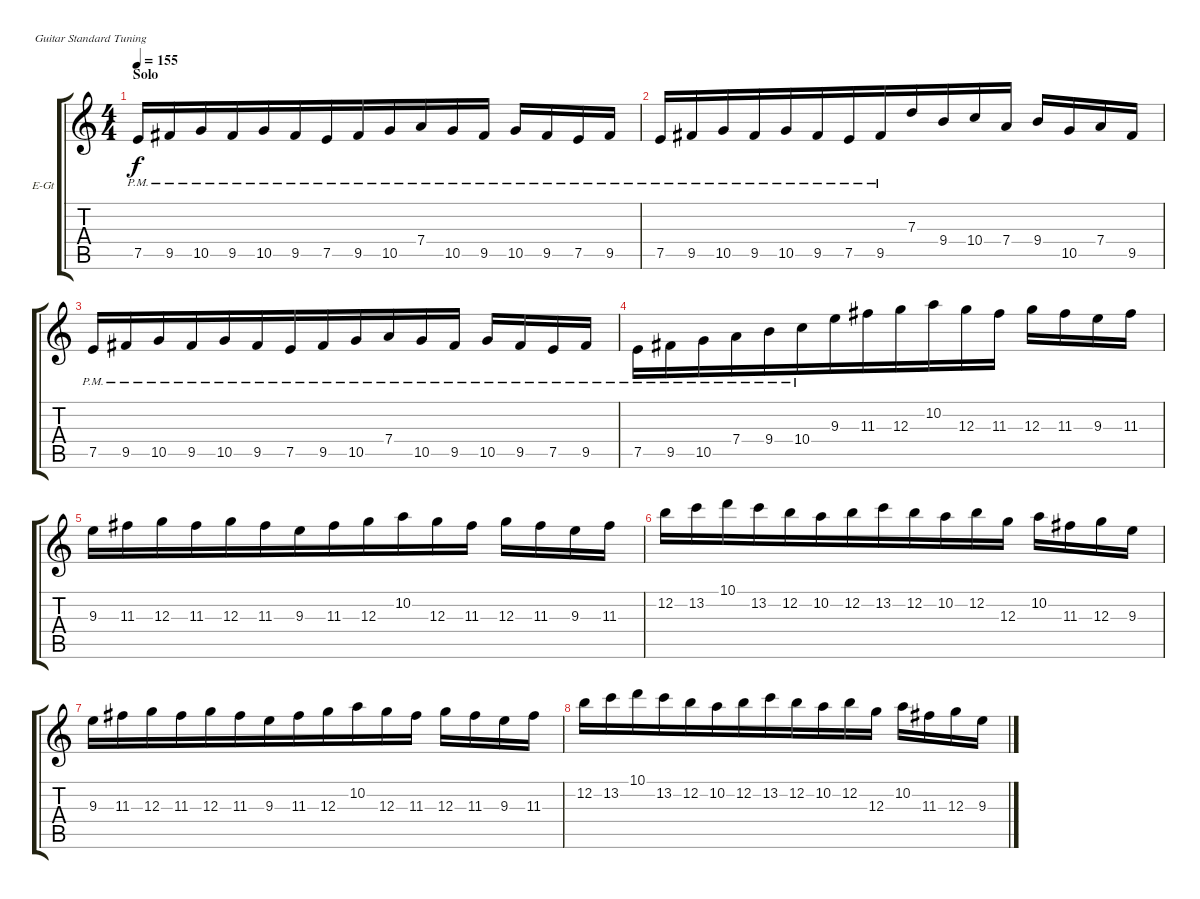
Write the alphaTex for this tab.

\bracketExtendMode groupsimilarinstruments
\firstSystemTrackNameOrientation horizontal
\otherSystemsTrackNameOrientation horizontal
\track ("Dave Mustaine" "E-Gt") {instrument distortionguitar}
\staff {score tabs}
\tuning (E4 B3 G3 D3 A2 E2)
\ts (4 4)
\beaming (8 6 6)
\section ("" "Solo")
\tempo 155
\clef g2
\ks c
7.5{pm}.16{dy f} 9.5{pm}.16 10.5{pm}.16 9.5{pm}.16 10.5{pm}.16 9.5{pm}.16 7.5{pm}.16 9.5{pm}.16 10.5{pm}.16 7.4{pm}.16 10.5{pm}.16 9.5{pm}.16 10.5{pm}.16 9.5{pm}.16 7.5{pm}.16 9.5{pm}.16 |
7.5{pm}.16 9.5{pm}.16 10.5{pm}.16 9.5{pm}.16 10.5{pm}.16 9.5{pm}.16 7.5{pm}.16 9.5{pm}.16 7.3.16 9.4.16 10.4.16 7.4.16 9.4.16 10.5.16 7.4.16 9.5.16 |
7.5{pm}.16 9.5{pm}.16 10.5{pm}.16 9.5{pm}.16 10.5{pm}.16 9.5{pm}.16 7.5{pm}.16 9.5{pm}.16 10.5{pm}.16 7.4{pm}.16 10.5{pm}.16 9.5{pm}.16 10.5{pm}.16 9.5{pm}.16 7.5{pm}.16 9.5{pm}.16 |
7.5{pm}.16 9.5{pm}.16 10.5{pm}.16 7.4{pm}.16 9.4{pm}.16 10.4{pm}.16 9.3.16 11.3.16 12.3.16 10.2.16 12.3.16 11.3.16 12.3.16 11.3.16 9.3.16 11.3.16 |
9.3.16 11.3.16 12.3.16 11.3.16 12.3.16 11.3.16 9.3.16 11.3.16 12.3.16 10.2.16 12.3.16 11.3.16 12.3.16 11.3.16 9.3.16 11.3.16 |
12.2.16 13.2.16 10.1.16 13.2.16 12.2.16 10.2.16 12.2.16 13.2.16 12.2.16 10.2.16 12.2.16 12.3.16 10.2.16 11.3.16 12.3.16 9.3.16 |
9.3.16 11.3.16 12.3.16 11.3.16 12.3.16 11.3.16 9.3.16 11.3.16 12.3.16 10.2.16 12.3.16 11.3.16 12.3.16 11.3.16 9.3.16 11.3.16 |
12.2.16 13.2.16 10.1.16 13.2.16 12.2.16 10.2.16 12.2.16 13.2.16 12.2.16 10.2.16 12.2.16 12.3.16 10.2.16 11.3.16 12.3.16 9.3.16
